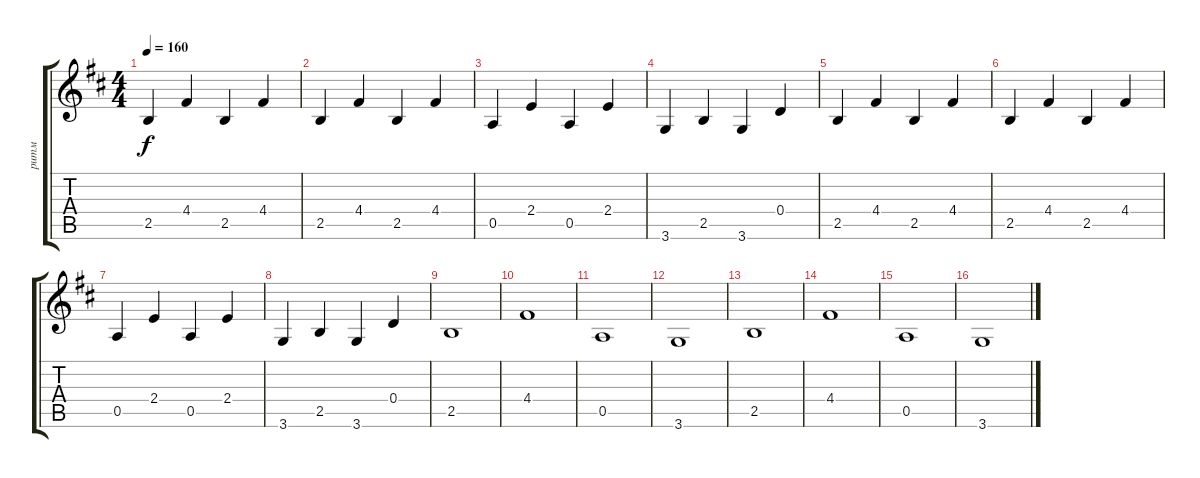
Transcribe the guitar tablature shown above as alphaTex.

\track ("ритм" "ритм") {instrument acousticguitarsteel}
\staff {score tabs}
\tuning (E4 B3 G3 D3 A2 E2) {hide}
\ts (4 4)
\tempo 160
\clef g2
\ks bminor
2.5.4{dy f} 4.4.4 2.5.4 4.4.4 |
2.5.4 4.4.4 2.5.4 4.4.4 |
0.5.4 2.4.4 0.5.4 2.4.4 |
3.6.4 2.5.4 3.6.4 0.4.4 |
2.5.4 4.4.4 2.5.4 4.4.4 |
2.5.4 4.4.4 2.5.4 4.4.4 |
0.5.4 2.4.4 0.5.4 2.4.4 |
3.6.4 2.5.4 3.6.4 0.4.4 |
2.5.1 |
4.4.1 |
0.5.1 |
3.6.1 |
2.5.1 |
4.4.1 |
0.5.1 |
3.6.1
